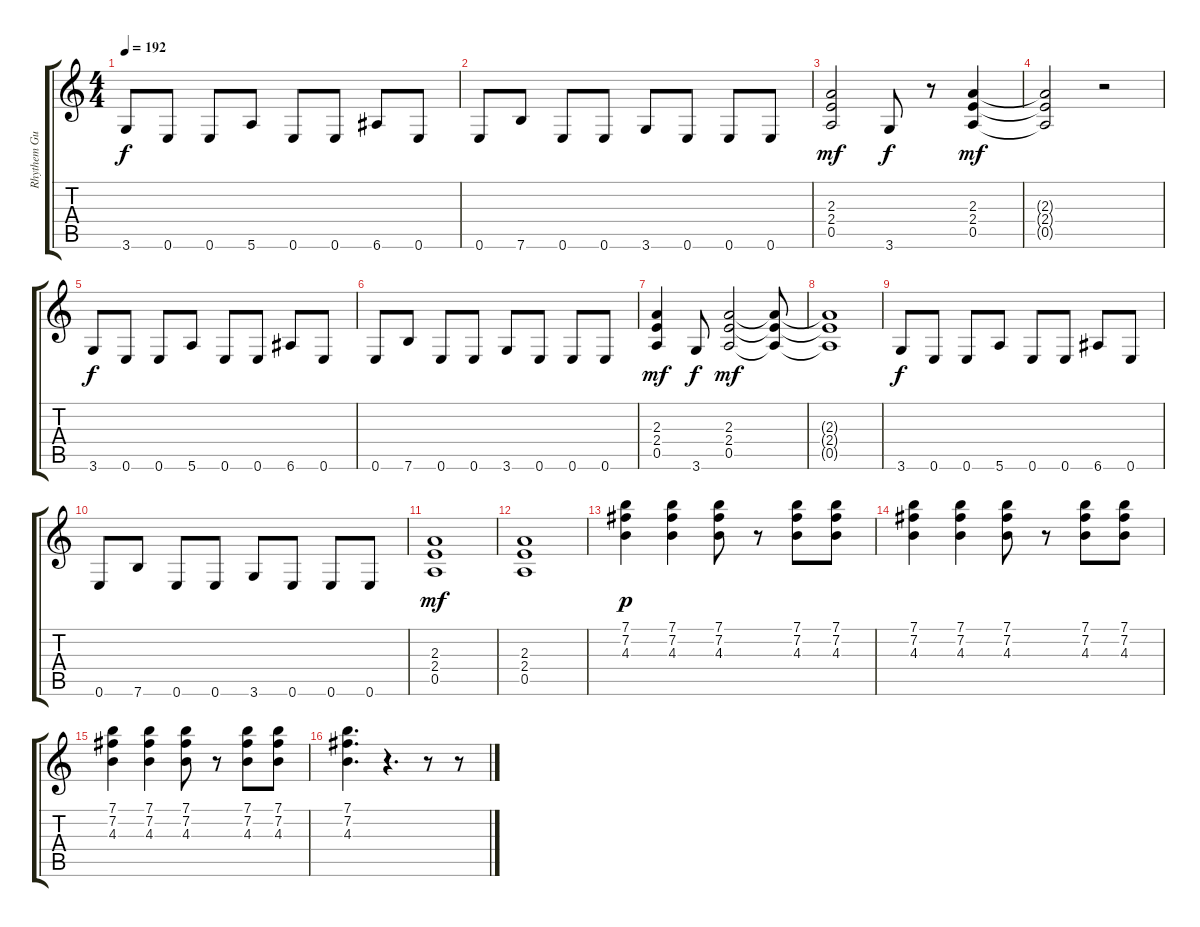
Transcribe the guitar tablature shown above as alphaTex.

\track ("Rhythem Guitar 2" "Rhythem Gu") {instrument distortionguitar}
\staff {score tabs}
\tuning (E4 B3 G3 D3 A2 E2) {hide}
\ts (4 4)
\tempo 192
\clef g2
\ks c
3.6.8{dy f} 0.6.8 0.6.8 5.6.8 0.6.8 0.6.8 6.6.8 0.6.8 |
0.6.8 7.6.8 0.6.8 0.6.8 3.6.8 0.6.8 0.6.8 0.6.8 |
(2.3 2.4 0.5).2{dy mf} 3.6.8{dy f} r.8 (2.3 2.4 0.5).4{dy mf} |
(2.3{t} 2.4{t} 0.5{t}).2 r.2 |
3.6.8{dy f} 0.6.8 0.6.8 5.6.8 0.6.8 0.6.8 6.6.8 0.6.8 |
0.6.8 7.6.8 0.6.8 0.6.8 3.6.8 0.6.8 0.6.8 0.6.8 |
(2.3 2.4 0.5).4{dy mf} 3.6.8{dy f} (2.3 2.4 0.5).2{dy mf} (2.3{t} 2.4{t} 0.5{t}).8 |
(2.3{t} 2.4{t} 0.5{t}).1 |
3.6.8{dy f} 0.6.8 0.6.8 5.6.8 0.6.8 0.6.8 6.6.8 0.6.8 |
0.6.8 7.6.8 0.6.8 0.6.8 3.6.8 0.6.8 0.6.8 0.6.8 |
(2.3 2.4 0.5).1{dy mf} |
(2.3 2.4 0.5).1 |
(7.1 7.2 4.3).4{dy p} (7.1 7.2 4.3).4 (7.1 7.2 4.3).8 r.8 (7.1 7.2 4.3).8 (7.1 7.2 4.3).8 |
(7.1 7.2 4.3).4 (7.1 7.2 4.3).4 (7.1 7.2 4.3).8 r.8 (7.1 7.2 4.3).8 (7.1 7.2 4.3).8 |
(7.1 7.2 4.3).4 (7.1 7.2 4.3).4 (7.1 7.2 4.3).8 r.8 (7.1 7.2 4.3).8 (7.1 7.2 4.3).8 |
(7.1 7.2 4.3).4{d} r.4{d} r.8 r.8
